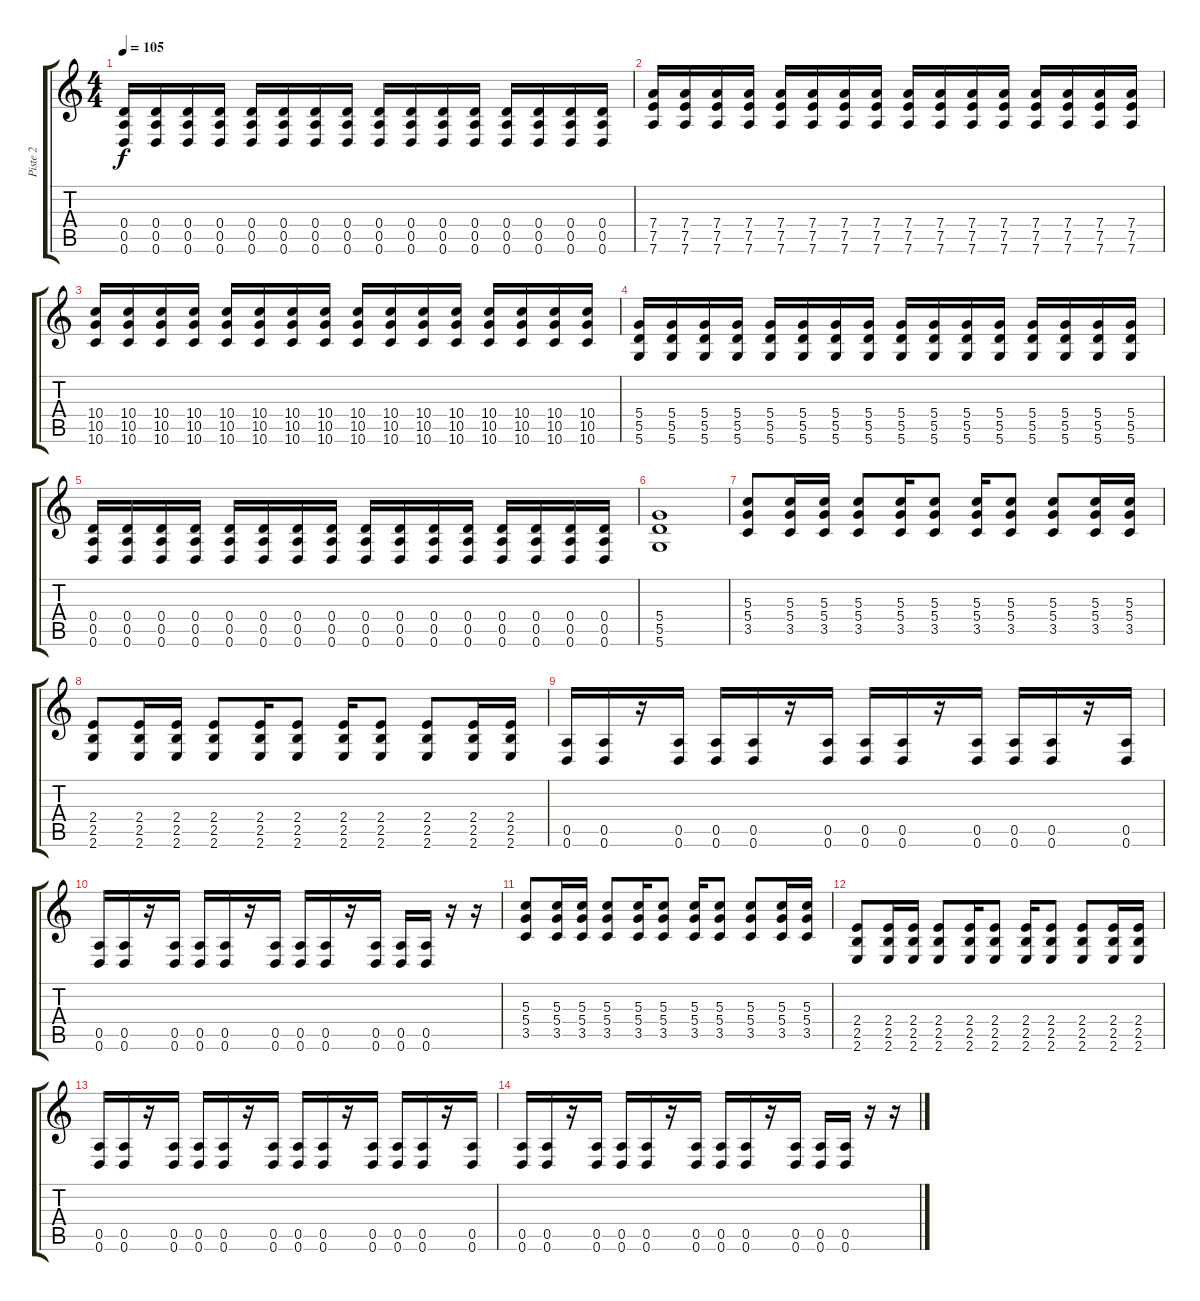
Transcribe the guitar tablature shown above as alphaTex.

\track ("Piste 2" "Piste 2") {instrument distortionguitar}
\staff {score tabs}
\tuning (E4 B3 G3 D3 A2 D2) {hide}
\ts (4 4)
\tempo 105
\clef g2
\ks c
(0.4 0.5 0.6).16{dy f} (0.4 0.5 0.6).16 (0.4 0.5 0.6).16 (0.4 0.5 0.6).16 (0.4 0.5 0.6).16 (0.4 0.5 0.6).16 (0.4 0.5 0.6).16 (0.4 0.5 0.6).16 (0.4 0.5 0.6).16 (0.4 0.5 0.6).16 (0.4 0.5 0.6).16 (0.4 0.5 0.6).16 (0.4 0.5 0.6).16 (0.4 0.5 0.6).16 (0.4 0.5 0.6).16 (0.4 0.5 0.6).16 |
(7.4 7.5 7.6).16 (7.4 7.5 7.6).16 (7.4 7.5 7.6).16 (7.4 7.5 7.6).16 (7.4 7.5 7.6).16 (7.4 7.5 7.6).16 (7.4 7.5 7.6).16 (7.4 7.5 7.6).16 (7.4 7.5 7.6).16 (7.4 7.5 7.6).16 (7.4 7.5 7.6).16 (7.4 7.5 7.6).16 (7.4 7.5 7.6).16 (7.4 7.5 7.6).16 (7.4 7.5 7.6).16 (7.4 7.5 7.6).16 |
(10.4 10.5 10.6).16 (10.4 10.5 10.6).16 (10.4 10.5 10.6).16 (10.4 10.5 10.6).16 (10.4 10.5 10.6).16 (10.4 10.5 10.6).16 (10.4 10.5 10.6).16 (10.4 10.5 10.6).16 (10.4 10.5 10.6).16 (10.4 10.5 10.6).16 (10.4 10.5 10.6).16 (10.4 10.5 10.6).16 (10.4 10.5 10.6).16 (10.4 10.5 10.6).16 (10.4 10.5 10.6).16 (10.4 10.5 10.6).16 |
(5.4 5.5 5.6).16 (5.4 5.5 5.6).16 (5.4 5.5 5.6).16 (5.4 5.5 5.6).16 (5.4 5.5 5.6).16 (5.4 5.5 5.6).16 (5.4 5.5 5.6).16 (5.4 5.5 5.6).16 (5.4 5.5 5.6).16 (5.4 5.5 5.6).16 (5.4 5.5 5.6).16 (5.4 5.5 5.6).16 (5.4 5.5 5.6).16 (5.4 5.5 5.6).16 (5.4 5.5 5.6).16 (5.4 5.5 5.6).16 |
(0.4 0.5 0.6).16 (0.4 0.5 0.6).16 (0.4 0.5 0.6).16 (0.4 0.5 0.6).16 (0.4 0.5 0.6).16 (0.4 0.5 0.6).16 (0.4 0.5 0.6).16 (0.4 0.5 0.6).16 (0.4 0.5 0.6).16 (0.4 0.5 0.6).16 (0.4 0.5 0.6).16 (0.4 0.5 0.6).16 (0.4 0.5 0.6).16 (0.4 0.5 0.6).16 (0.4 0.5 0.6).16 (0.4 0.5 0.6).16 |
(5.4 5.5 5.6).1 |
(5.3 5.4 3.5).8 (5.3 5.4 3.5).16 (5.3 5.4 3.5).16 (5.3 5.4 3.5).8 (5.3 5.4 3.5).16 (5.3 5.4 3.5).8 (5.3 5.4 3.5).16 (5.3 5.4 3.5).8 (5.3 5.4 3.5).8 (5.3 5.4 3.5).16 (5.3 5.4 3.5).16 |
(2.4 2.5 2.6).8 (2.4 2.5 2.6).16 (2.4 2.5 2.6).16 (2.4 2.5 2.6).8 (2.4 2.5 2.6).16 (2.4 2.5 2.6).8 (2.4 2.5 2.6).16 (2.4 2.5 2.6).8 (2.4 2.5 2.6).8 (2.4 2.5 2.6).16 (2.4 2.5 2.6).16 |
(0.5 0.6).16 (0.5 0.6).16 r.16 (0.5 0.6).16 (0.5 0.6).16 (0.5 0.6).16 r.16 (0.5 0.6).16 (0.5 0.6).16 (0.5 0.6).16 r.16 (0.5 0.6).16 (0.5 0.6).16 (0.5 0.6).16 r.16 (0.5 0.6).16 |
(0.5 0.6).16 (0.5 0.6).16 r.16 (0.5 0.6).16 (0.5 0.6).16 (0.5 0.6).16 r.16 (0.5 0.6).16 (0.5 0.6).16 (0.5 0.6).16 r.16 (0.5 0.6).16 (0.5 0.6).16 (0.5 0.6).16 r.16 r.16 |
(5.3 5.4 3.5).8 (5.3 5.4 3.5).16 (5.3 5.4 3.5).16 (5.3 5.4 3.5).8 (5.3 5.4 3.5).16 (5.3 5.4 3.5).8 (5.3 5.4 3.5).16 (5.3 5.4 3.5).8 (5.3 5.4 3.5).8 (5.3 5.4 3.5).16 (5.3 5.4 3.5).16 |
(2.4 2.5 2.6).8 (2.4 2.5 2.6).16 (2.4 2.5 2.6).16 (2.4 2.5 2.6).8 (2.4 2.5 2.6).16 (2.4 2.5 2.6).8 (2.4 2.5 2.6).16 (2.4 2.5 2.6).8 (2.4 2.5 2.6).8 (2.4 2.5 2.6).16 (2.4 2.5 2.6).16 |
(0.5 0.6).16 (0.5 0.6).16 r.16 (0.5 0.6).16 (0.5 0.6).16 (0.5 0.6).16 r.16 (0.5 0.6).16 (0.5 0.6).16 (0.5 0.6).16 r.16 (0.5 0.6).16 (0.5 0.6).16 (0.5 0.6).16 r.16 (0.5 0.6).16 |
(0.5 0.6).16 (0.5 0.6).16 r.16 (0.5 0.6).16 (0.5 0.6).16 (0.5 0.6).16 r.16 (0.5 0.6).16 (0.5 0.6).16 (0.5 0.6).16 r.16 (0.5 0.6).16 (0.5 0.6).16 (0.5 0.6).16 r.16 r.16
